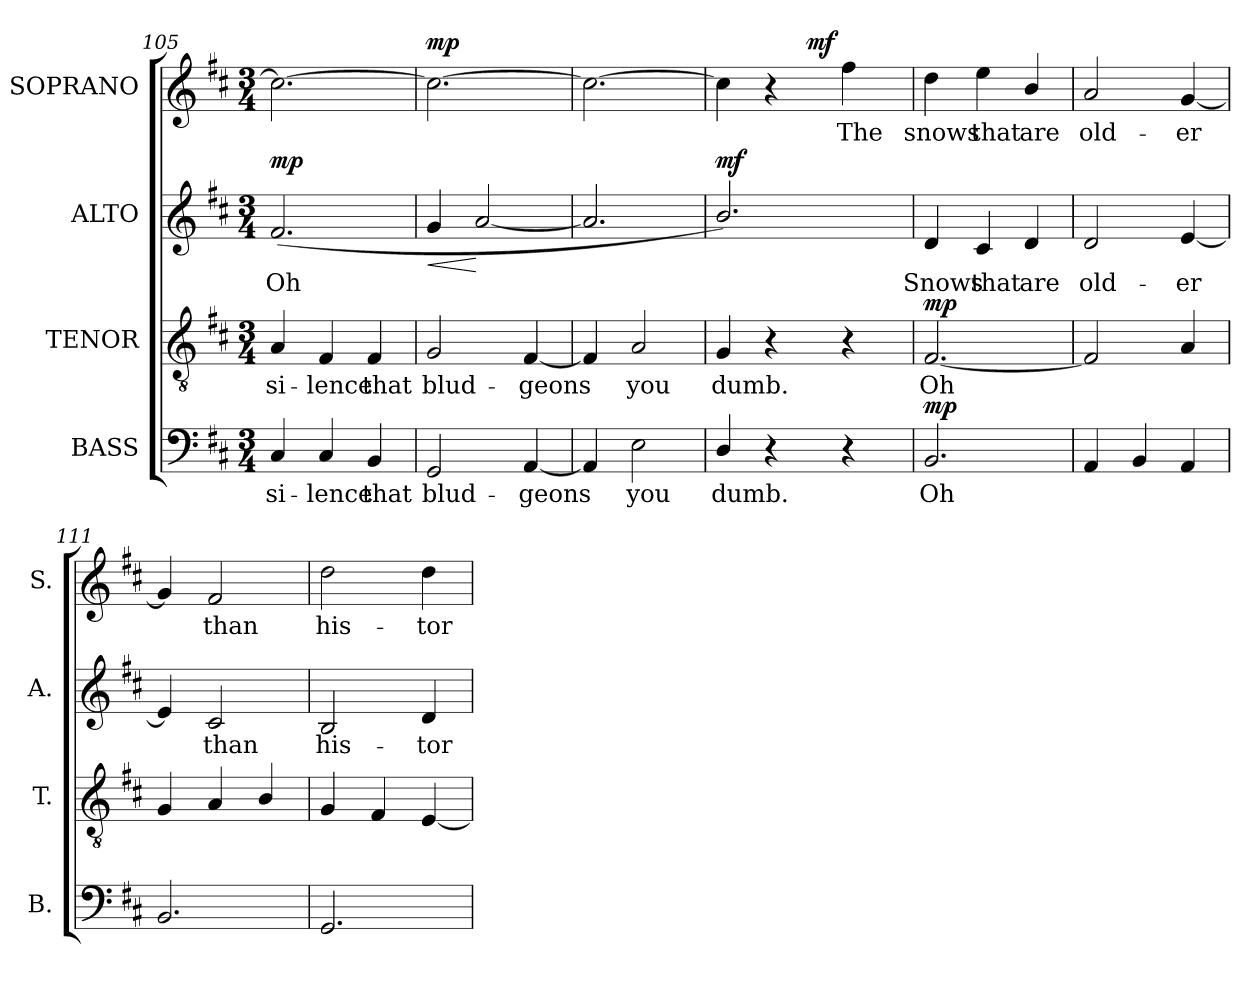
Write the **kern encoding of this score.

**kern	**text	**dynam	**kern	**text	**dynam	**kern	**text	**dynam	**kern	**text	**dynam
*part4	*part4	*part4	*part3	*part3	*part3	*part2	*part2	*part2	*part1	*part1	*part1
*staff4	*staff4	*staff4	*staff3	*staff3	*staff3	*staff2	*staff2	*staff2	*staff1	*staff1	*staff1
*I"BASS	*	*	*I"TENOR	*	*	*I"ALTO	*	*	*I"SOPRANO	*	*
*I'B.	*	*	*I'T.	*	*	*I'A.	*	*	*I'S.	*	*
*clefF4	*	*	*clefGv2	*	*	*clefG2	*	*	*clefG2	*	*
*	*	*	*ITrd7c12	*	*	*	*	*	*	*	*
*k[f#c#]	*	*	*k[f#c#]	*	*	*k[f#c#]	*	*	*k[f#c#]	*	*
*D:	*	*	*D:	*	*	*D:	*	*	*D:	*	*
*M3/4	*	*	*M3/4	*	*	*M3/4	*	*	*M3/4	*	*
=105	=105	=105	=105	=105	=105	=105	=105	=105	=105	=105	=105
!	!LO:LY:b:color=#000000	!	!	!	!	!	!	!	!	!	!
!	!	!	!	!LO:LY:b:color=#000000	!	!	!	!	!	!	!
!	!	!	!	!	!	!	!LO:LY:b:color=#000000	!	!	!	!
4C#i/	si-	.	4AAi/	si-	.	(2.f#i/	Oh	mp	2.cc#i\_	.	.
!	!LO:LY:b:color=#000000	!	!	!	!	!	!	!	!	!	!
!	!	!	!	!LO:LY:b:color=#000000	!	!	!	!	!	!	!
4C#i/	-lence	.	4FF#i/	-lence	.	.	.	.	.	.	.
!	!LO:LY:b:color=#000000	!	!	!	!	!	!	!	!	!	!
!	!	!	!	!LO:LY:b:color=#000000	!	!	!	!	!	!	!
4BBi/	that	.	4FF#i/	that	.	.	.	.	.	.	.
=106	=106	=106	=106	=106	=106	=106	=106	=106	=106	=106	=106
!	!LO:LY:b:color=#000000	!	!	!	!	!	!	!	!	!	!
!	!	!	!	!LO:LY:b:color=#000000	!	!	!	!LO:HP:b	!	!	!
2GGi/	blud-	.	2GGi/	blud-	.	4gi/	.	<	2.cc#i\_	.	mp
.	.	.	.	.	.	[2ai/	.	[	.	.	.
!	!LO:LY:b:color=#000000	!	!	!	!	!	!	!	!	!	!
!	!	!	!	!LO:LY:b:color=#000000	!	!	!	!	!	!	!
[4AAi/	-geons	.	[4FF#i/	-geons	.	.	.	.	.	.	.
=107	=107	=107	=107	=107	=107	=107	=107	=107	=107	=107	=107
4AAi/]	.	.	4FF#i/]	.	.	2.ai/]	.	.	2.cc#i\_	.	.
!	!LO:LY:b:color=#000000	!	!	!	!	!	!	!	!	!	!
!	!	!	!	!LO:LY:b:color=#000000	!	!	!	!	!	!	!
2Ei\	you	.	2AAi/	you	.	.	.	.	.	.	.
=108	=108	=108	=108	=108	=108	=108	=108	=108	=108	=108	=108
!	!LO:LY:b:color=#000000	!	!	!	!	!	!	!	!	!	!
!	!	!	!	!LO:LY:b:color=#000000	!	!	!	!	!	!	!
*	*	*	*	*	*	*	*	*	*^	*	*
4Di/	dumb.	.	4GGi/	dumb.	.	2.bi/)	.	mf	4cc#i\]	4ryy	.	.
4r	.	.	4r	.	.	.	.	.	4r	16ryy	.	.
.	.	.	.	.	.	.	.	.	.	32ryy	.	.
.	.	.	.	.	.	.	.	.	.	128...ryy	.	.
.	.	.	.	.	.	.	.	.	.	4ryy	.	mf
!	!	!	!	!	!	!	!	!	!	!	!LO:LY:b:color=#000000	!
4r	.	.	4r	.	.	.	.	.	4ff#i\	.	The	.
.	.	.	.	.	.	.	.	.	.	8ryy	.	.
.	.	.	.	.	.	.	.	.	.	64ryy	.	.
.	.	.	.	.	.	.	.	.	.	1024ryy	.	.
*	*	*	*	*	*	*	*	*	*v	*v	*	*
=109	=109	=109	=109	=109	=109	=109	=109	=109	=109	=109	=109
*	*	*	*	*	*	*	*	*	*^	*	*
!	!LO:LY:b:color=#000000	!	!	!	!	!	!	!	!	!	!	!
*	*	*	*	*	*	*	*	*	*v	*v	*	*
*	*	*	*	*	*	*	*	*	*^	*	*
!	!	!	!	!LO:LY:b:color=#000000	!	!	!	!	!	!	!	!
*	*	*	*	*	*	*	*	*	*v	*v	*	*
*	*	*	*	*	*	*	*	*	*^	*	*
!	!	!	!	!	!	!	!LO:LY:b:color=#000000	!	!	!	!	!
*	*	*	*	*	*	*	*	*	*v	*v	*	*
*	*	*	*	*	*	*	*	*	*^	*	*
!	!	!	!	!	!	!	!	!	!LO:TX:t=rit.	!	!	!
!	!	!	!	!	!	!	!	!	!	!	!LO:LY:b:color=#000000	!
*	*	*	*	*	*	*	*	*	*v	*v	*	*
2.BBi/	Oh	mp	[2.FF#i/	Oh	mp	4di/	Snows	.	4ddi\	snows	.
!	!	!	!	!	!	!	!LO:LY:b:color=#000000	!	!	!	!
!	!	!	!	!	!	!	!	!	!	!LO:LY:b:color=#000000	!
.	.	.	.	.	.	4c#i/	that	.	4eei\	that	.
!	!	!	!	!	!	!	!LO:LY:b:color=#000000	!	!	!	!
!	!	!	!	!	!	!	!	!	!	!LO:LY:b:color=#000000	!
.	.	.	.	.	.	4di/	are	.	4bi/	are	.
=110	=110	=110	=110	=110	=110	=110	=110	=110	=110	=110	=110
!	!	!	!	!	!	!	!LO:LY:b:color=#000000	!	!	!	!
!	!	!	!	!	!	!	!	!	!	!LO:LY:b:color=#000000	!
4AAi/	.	.	2FF#i/]	.	.	2di/	old-	.	2ai/	old-	.
4BBi/	.	.	.	.	.	.	.	.	.	.	.
!	!	!	!	!	!	!	!LO:LY:b:color=#000000	!	!	!	!
!	!	!	!	!	!	!	!	!	!	!LO:LY:b:color=#000000	!
4AAi/	.	.	4AAi/	.	.	[4ei/	-er	.	[4gi/	-er	.
=111	=111	=111	=111	=111	=111	=111	=111	=111	=111	=111	=111
2.BBi/	.	.	4GGi/	.	.	4ei/]	.	.	4gi/]	.	.
!	!	!	!	!	!	!	!LO:LY:b:color=#000000	!	!	!	!
!	!	!	!	!	!	!	!	!	!	!LO:LY:b:color=#000000	!
.	.	.	4AAi/	.	.	2c#i/	than	.	2f#i/	than	.
.	.	.	4BBi/	.	.	.	.	.	.	.	.
!!LO:LB:g=z
=112	=112	=112	=112	=112	=112	=112	=112	=112	=112	=112	=112
!	!	!	!	!	!	!	!LO:LY:b:color=#000000	!	!	!	!
!	!	!	!	!	!	!	!	!	!	!LO:LY:b:color=#000000	!
2.GGi/	.	.	4GGi/	.	.	2Bi/	his-	.	2ddi\	his-	.
.	.	.	4FF#i/	.	.	.	.	.	.	.	.
!	!	!	!	!	!	!	!LO:LY:b:color=#000000	!	!	!	!
!	!	!	!	!	!	!	!	!	!	!LO:LY:b:color=#000000	!
.	.	.	[4EEi/	.	.	4di/	-tor-	.	4ddi\	-tor-	.
=	=	=	=	=	=	=	=	=	=	=	=
*-	*-	*-	*-	*-	*-	*-	*-	*-	*-	*-	*-
